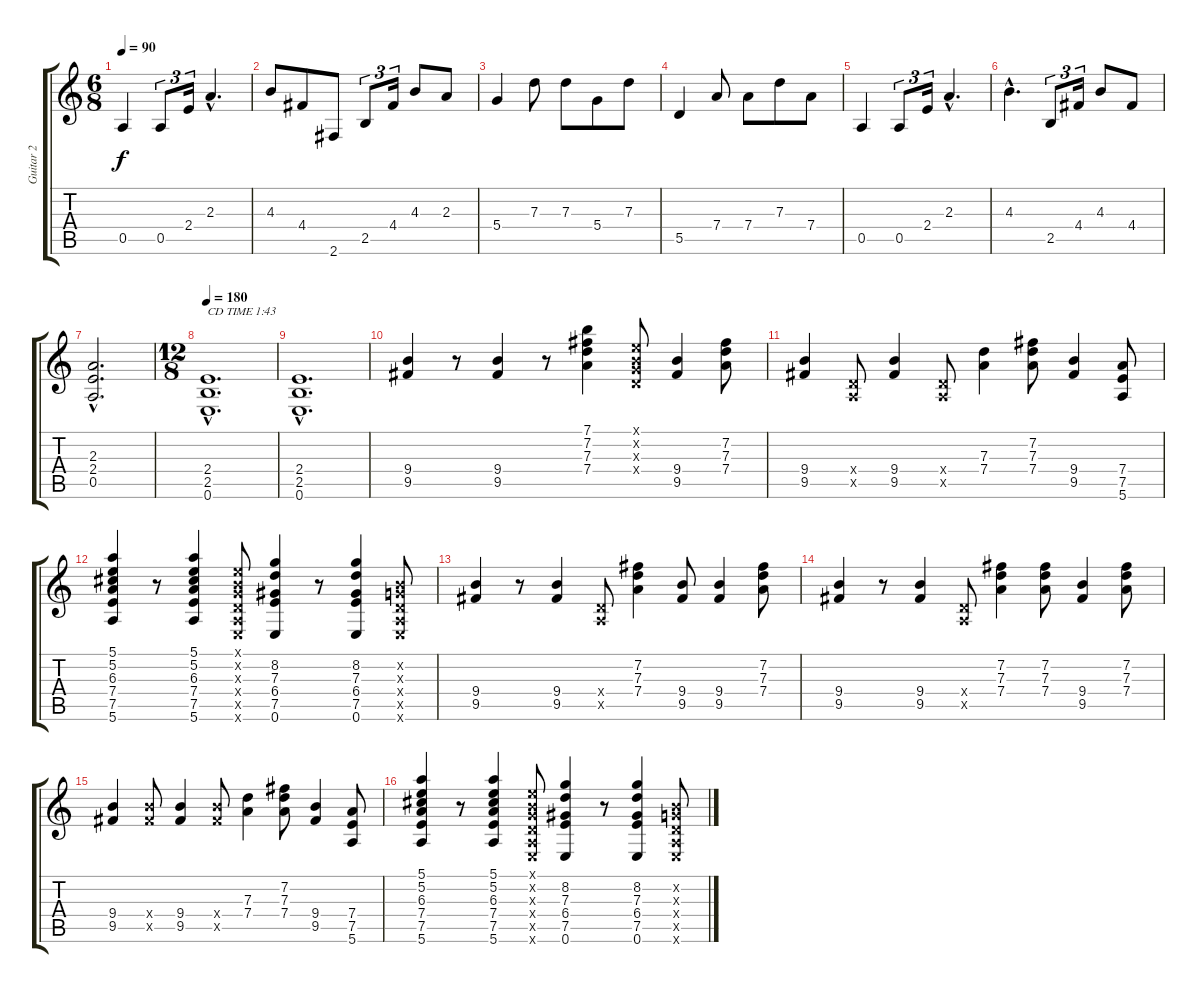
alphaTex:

\track ("Guitar 2" "Guitar 2") {instrument electricguitarclean}
\staff {score tabs}
\tuning (E4 B3 G3 D3 A2 E2) {hide}
\ts (6 8)
\tempo 90
\clef g2
\ks c
0.5.4{dy f} 0.5.8{tu (3 2)} 2.4.16{tu (3 2)} 2.3{hac}.4{d} |
4.3.8 4.4.8 2.6.8 2.5.8{tu (3 2)} 4.4.16{tu (3 2)} 4.3.8 2.3.8 |
5.4.4 7.3.8 7.3.8 5.4.8 7.3.8 |
5.5.4 7.4.8 7.4.8 7.3.8 7.4.8 |
0.5.4 0.5.8{tu (3 2)} 2.4.16{tu (3 2)} 2.3{hac}.4{d} |
4.3{hac}.4{d} 2.5.8{tu (3 2)} 4.4.16{tu (3 2)} 4.3.8 4.4.8 |
(2.3{hac} 2.4{hac} 0.5{hac}).2{d} |
\ts (12 8)
\tempo 180
(2.4{hac} 2.5{hac} 0.6{hac}).1{d txt "CD TIME 1:43"} |
(2.4{hac} 2.5{hac} 0.6{hac}).1{d} |
(9.4 9.5).4 r.8 (9.4 9.5).4 r.8 (7.1 7.2 7.3 7.4).4 (0.1{x} 0.2{x} 0.3{x} 0.4{x}).8 (9.4 9.5).4 (7.2 7.3 7.4).8 |
(9.4 9.5).4 (0.4{x} 0.5{x}).8 (9.4 9.5).4 (0.4{x} 0.5{x}).8 (7.3 7.4).4 (7.2 7.3 7.4).8 (9.4 9.5).4 (7.4 7.5 5.6).8 |
(5.1 5.2 6.3 7.4 7.5 5.6).4 r.8 (5.1 5.2 6.3 7.4 7.5 5.6).4 (0.1{x} 0.2{x} 0.3{x} 0.4{x} 0.5{x} 0.6{x}).8 (8.2 7.3 6.4 7.5 0.6).4 r.8 (8.2 7.3 6.4 7.5 0.6).4 (0.2{x} 0.3{x} 0.4{x} 0.5{x} 0.6{x}).8 |
(9.4 9.5).4 r.8 (9.4 9.5).4 (0.4{x} 0.5{x}).8 (7.2 7.3 7.4).4 (9.4 9.5).8 (9.4 9.5).4 (7.2 7.3 7.4).8 |
(9.4 9.5).4 r.8 (9.4 9.5).4 (0.4{x} 0.5{x}).8 (7.2 7.3 7.4).4 (7.2 7.3 7.4).8 (9.4 9.5).4 (7.2 7.3 7.4).8 |
(9.4 9.5).4 (9.4{x} 9.5{x}).8 (9.4 9.5).4 (9.4{x} 9.5{x}).8 (7.3 7.4).4 (7.2 7.3 7.4).8 (9.4 9.5).4 (7.4 7.5 5.6).8 |
(5.1 5.2 6.3 7.4 7.5 5.6).4 r.8 (5.1 5.2 6.3 7.4 7.5 5.6).4 (0.1{x} 0.2{x} 0.3{x} 0.4{x} 0.5{x} 0.6{x}).8 (8.2 7.3 6.4 7.5 0.6).4 r.8 (8.2 7.3 6.4 7.5 0.6).4 (0.2{x} 0.3{x} 0.4{x} 0.5{x} 0.6{x}).8
